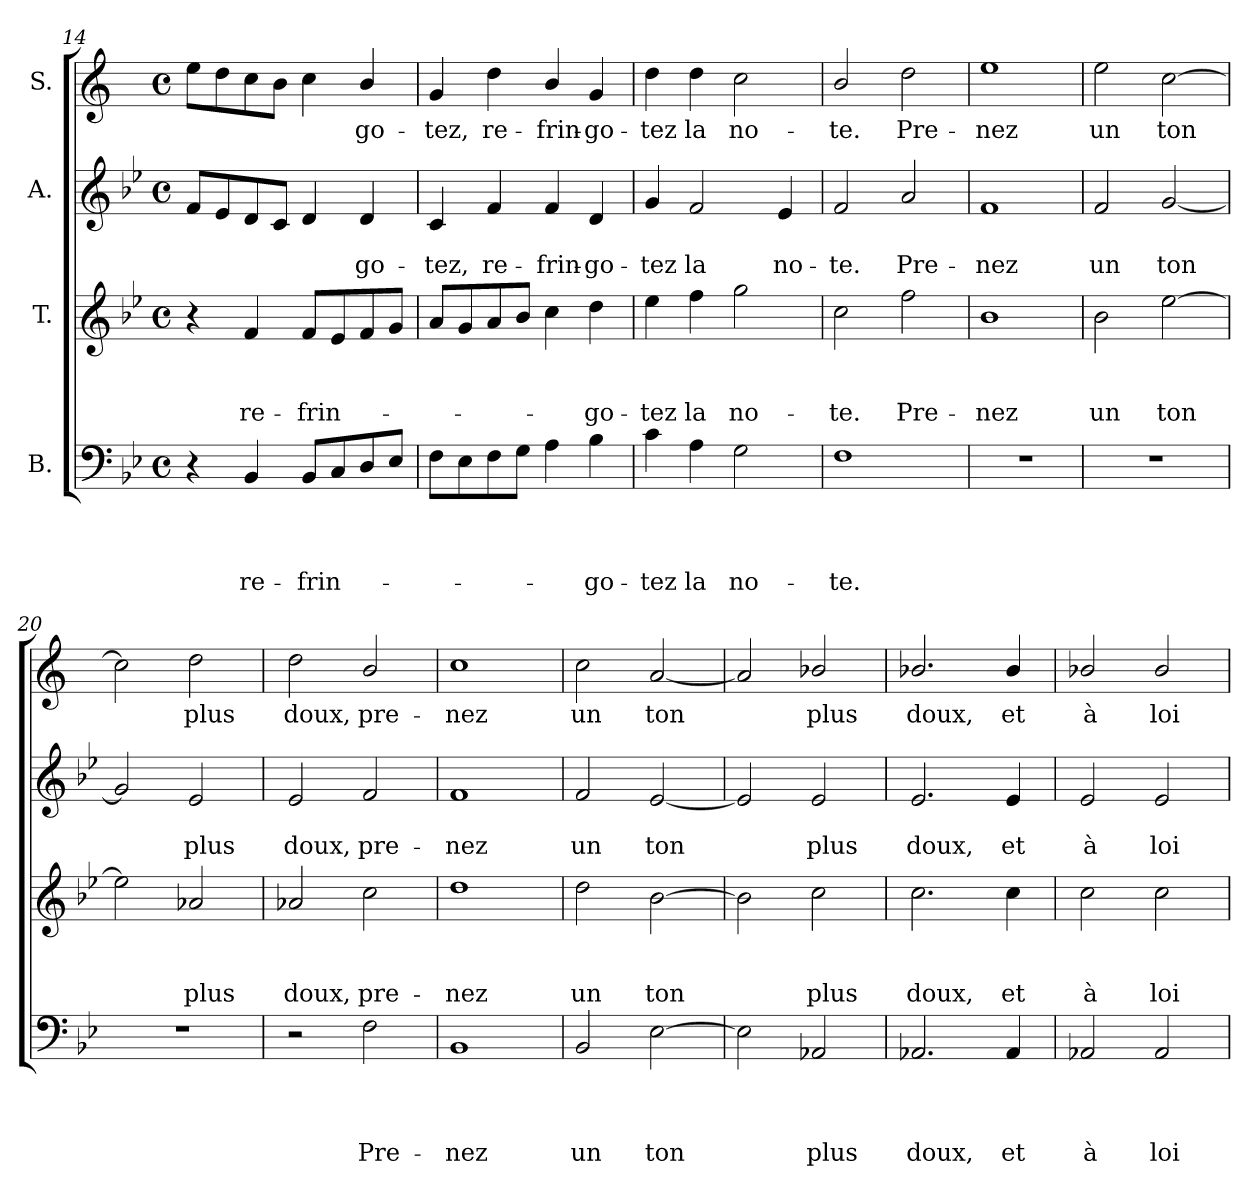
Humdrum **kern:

**kern	**text	**text	**text	**text	**kern	**text	**text	**text	**kern	**text	**text	**kern	**text
*part4	*part4	*part4	*part4	*part4	*part3	*part3	*part3	*part3	*part2	*part2	*part2	*part1	*part1
*staff4	*staff4	*staff4	*staff4	*staff4	*staff3	*staff3	*staff3	*staff3	*staff2	*staff2	*staff2	*staff1	*staff1
*I"B.	*	*	*	*	*I"T.	*	*	*	*I"A.	*	*	*I"S.	*
*clefF4	*	*	*	*	*clefG2	*	*	*	*clefG2	*	*	*clefG2	*
*	*	*	*	*	*	*	*	*	*	*	*	*ITrd1c2	*
*k[b-e-]	*	*	*	*	*k[b-e-]	*	*	*	*k[b-e-]	*	*	*k[b-e-]	*
*B-:	*	*	*	*	*B-:	*	*	*	*B-:	*	*	*B-:	*
*M4/4	*	*	*	*	*M4/4	*	*	*	*M4/4	*	*	*M4/4	*
*met(c)	*	*	*	*	*met(c)	*	*	*	*met(c)	*	*	*met(c)	*
=14	=14	=14	=14	=14	=14	=14	=14	=14	=14	=14	=14	=14	=14
4r	.	.	.	.	4r	.	.	.	8f/L	.	.	8dd\L	.
.	.	.	.	.	.	.	.	.	8e-/	.	.	8cc\	.
4BB-/	.	.	.	re-	4f/	.	.	re-	8d/	.	.	8b-\	.
.	.	.	.	.	.	.	.	.	8c/J	.	.	8a\J	.
8BB-/L	.	.	.	-frin-	8f/L	.	.	-frin-	4d/	.	.	4b-\	.
8C/	.	.	.	.	8e-/	.	.	.	.	.	.	.	.
8D/	.	.	.	.	8f/	.	.	.	4d/	.	-go-	4a/	-go-
8E-/J	.	.	.	.	8g/J	.	.	.	.	.	.	.	.
=15	=15	=15	=15	=15	=15	=15	=15	=15	=15	=15	=15	=15	=15
8F\L	.	.	.	.	8a/L	.	.	.	4c/	.	-tez,	4f/	-tez,
8E-\	.	.	.	.	8g/	.	.	.	.	.	.	.	.
8F\	.	.	.	.	8a/	.	.	.	4f/	.	re-	4cc\	re-
8G\J	.	.	.	.	8b-/J	.	.	.	.	.	.	.	.
4A\	.	.	.	.	4cc\	.	.	.	4f/	.	-frin-	4a/	-frin-
4B-\	.	.	.	-go-	4dd\	.	.	-go-	4d/	.	-go-	4f/	-go-
=16	=16	=16	=16	=16	=16	=16	=16	=16	=16	=16	=16	=16	=16
4c\	.	.	.	-tez	4ee-\	.	.	-tez	4g/	.	-tez	4cc\	-tez
4A\	.	.	.	la	4ff\	.	.	la	2f/	.	la	4cc\	la
2G\	.	.	.	no-	2gg\	.	.	no-	.	.	.	2b-\	no-
.	.	.	.	.	.	.	.	.	4e-/	.	no-	.	.
=17	=17	=17	=17	=17	=17	=17	=17	=17	=17	=17	=17	=17	=17
1F	.	.	.	-te.	2cc\	.	.	-te.	2f/	.	-te.	2a/	-te.
.	.	.	.	.	2ff\	.	.	Pre-	2a/	.	Pre-	2cc\	Pre-
=18	=18	=18	=18	=18	=18	=18	=18	=18	=18	=18	=18	=18	=18
1r	.	.	.	.	1b-	.	.	-nez	1f	.	-nez	1dd	-nez
!!LO:PB:g=z
=19	=19	=19	=19	=19	=19	=19	=19	=19	=19	=19	=19	=19	=19
1r	.	.	.	.	2b-\	.	.	un	2f/	.	un	2dd\	un
.	.	.	.	.	[2ee-\	.	.	ton	[2g/	.	ton	[2b-\	ton
=20	=20	=20	=20	=20	=20	=20	=20	=20	=20	=20	=20	=20	=20
1r	.	.	.	.	2ee-\]	.	.	.	2g/]	.	.	2b-\]	.
.	.	.	.	.	2a-X/	.	.	plus	2e-/	.	plus	2cc\	plus
=21	=21	=21	=21	=21	=21	=21	=21	=21	=21	=21	=21	=21	=21
2r	.	.	.	.	2a-X/	.	.	doux,	2e-/	.	doux,	2cc\	doux,
2F\	.	.	.	Pre-	2cc\	.	.	pre-	2f/	.	pre-	2a/	pre-
=22	=22	=22	=22	=22	=22	=22	=22	=22	=22	=22	=22	=22	=22
1BB-	.	.	.	-nez	1dd	.	.	-nez	1f	.	-nez	1b-	-nez
=23	=23	=23	=23	=23	=23	=23	=23	=23	=23	=23	=23	=23	=23
2BB-/	.	.	.	un	2dd\	.	.	un	2f/	.	un	2b-\	un
[2E-\	.	.	.	ton	[2b-\	.	.	ton	[2e-/	.	ton	[2g/	ton
=24	=24	=24	=24	=24	=24	=24	=24	=24	=24	=24	=24	=24	=24
2E-\]	.	.	.	.	2b-\]	.	.	.	2e-/]	.	.	2g/]	.
2AA-X/	.	.	.	plus	2cc\	.	.	plus	2e-/	.	plus	2a-X/	plus
=25	=25	=25	=25	=25	=25	=25	=25	=25	=25	=25	=25	=25	=25
2.AA-X/	.	.	.	doux,	2.cc\	.	.	doux,	2.e-/	.	doux,	2.a-X/	doux,
4AA-/	.	.	.	et	4cc\	.	.	et	4e-/	.	et	4a-/	et
!!LO:LB:g=z
=26	=26	=26	=26	=26	=26	=26	=26	=26	=26	=26	=26	=26	=26
2AA-X/	.	.	.	à	2cc\	.	.	à	2e-/	.	à	2a-X/	à
2AA-/	.	.	.	loi-	2cc\	.	.	loi-	2e-/	.	loi-	2a-/	loi-
=	=	=	=	=	=	=	=	=	=	=	=	=	=
*-	*-	*-	*-	*-	*-	*-	*-	*-	*-	*-	*-	*-	*-
